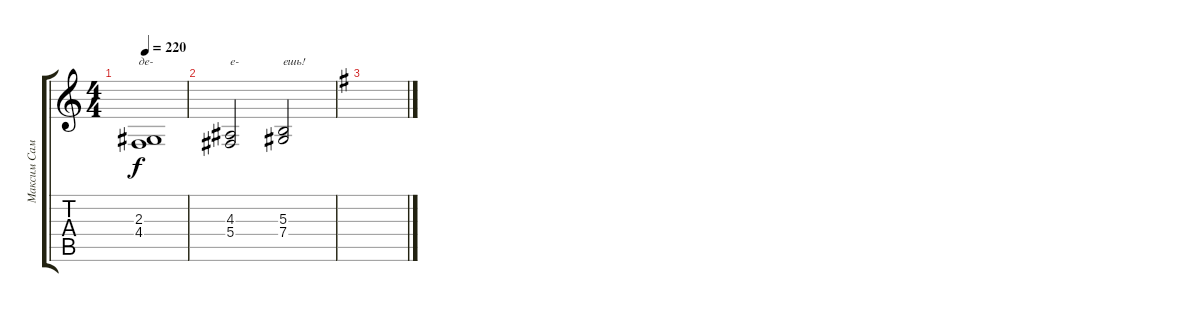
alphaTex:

\track ("Максим Самосват" "Максим Сам") {instrument bassoon}
\staff {score tabs}
\tuning (Eb4 Bb3 Gb3 Db3 Ab2 Eb2) {hide}
\ts (4 4)
\tempo 220
\clef g2
\ks c
(2.3 4.4).1{txt "де-" dy f} |
(4.3 5.4).2{txt "е-"} (5.3 7.4).2{txt "ешь!"} |
\ks g
